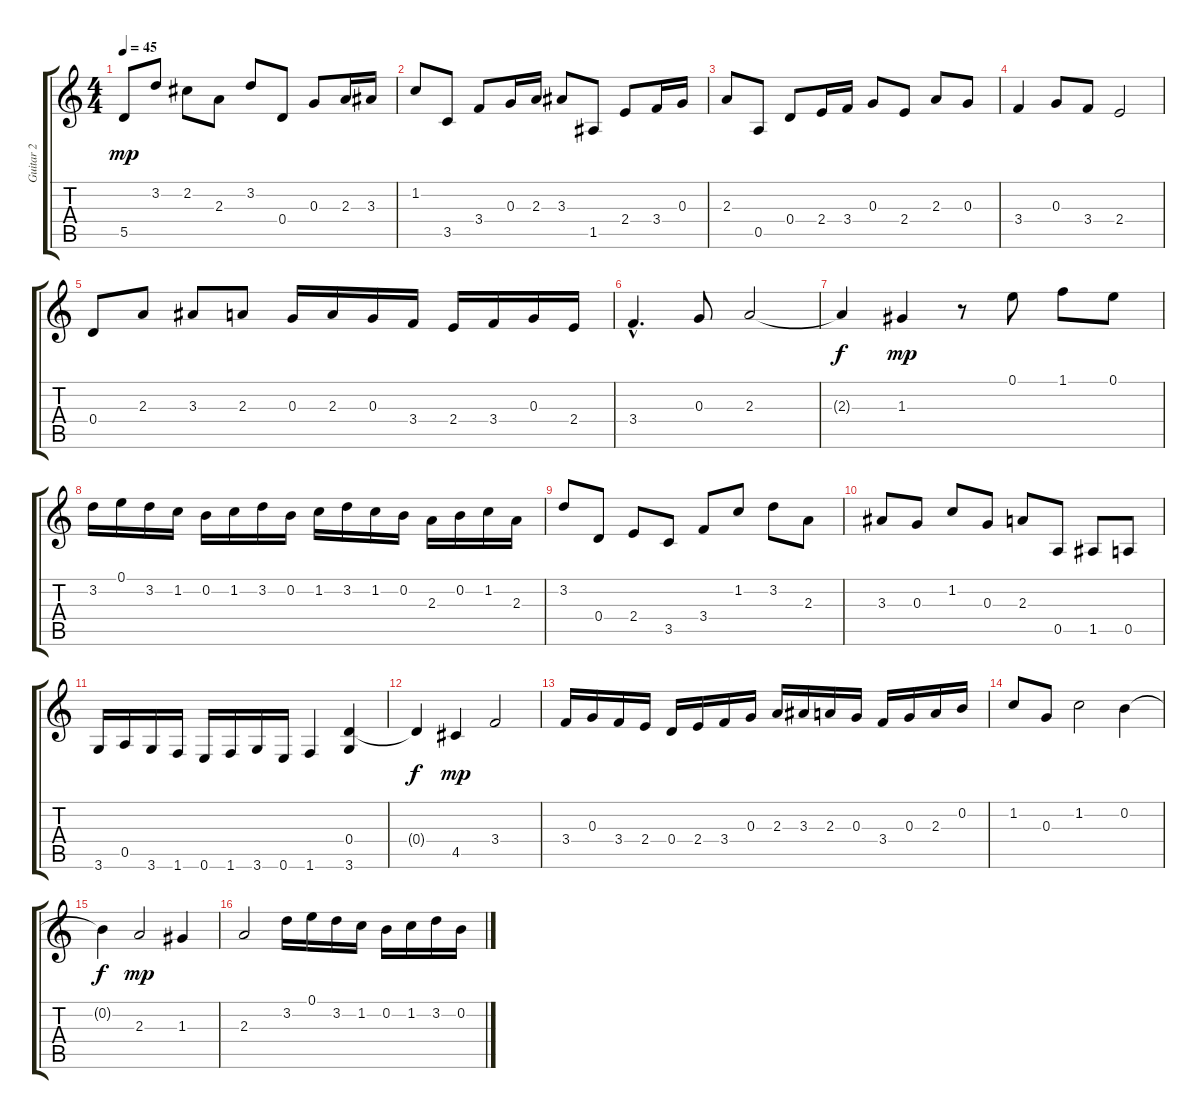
\track ("Guitar 2" "Guitar 2") {instrument acousticguitarnylon}
\staff {score tabs}
\tuning (E4 B3 G3 D3 A2 E2) {hide}
\ts (4 4)
\tempo 45
\clef g2
\ks c
5.5.8{dy mp instrument acousticguitarnylon} 3.2.8 2.2.8 2.3.8 3.2.8 0.4.8 0.3.8 2.3.16 3.3.16 |
1.2.8 3.5.8 3.4.8 0.3.16 2.3.16 3.3.8 1.5.8 2.4.8 3.4.16 0.3.16 |
2.3.8 0.5.8 0.4.8 2.4.16 3.4.16 0.3.8 2.4.8 2.3.8 0.3.8 |
3.4.4 0.3.8 3.4.8 2.4.2 |
0.4.8 2.3.8 3.3.8 2.3.8 0.3.16 2.3.16 0.3.16 3.4.16 2.4.16 3.4.16 0.3.16 2.4.16 |
3.4{hac}.4{d} 0.3.8 2.3.2 |
2.3{t}.4{dy f} 1.3.4{dy mp} r.8 0.1.8 1.1.8 0.1.8 |
3.2.16 0.1.16 3.2.16 1.2.16 0.2.16 1.2.16 3.2.16 0.2.16 1.2.16 3.2.16 1.2.16 0.2.16 2.3.16 0.2.16 1.2.16 2.3.16 |
3.2.8 0.4.8 2.4.8 3.5.8 3.4.8 1.2.8 3.2.8 2.3.8 |
3.3.8 0.3.8 1.2.8 0.3.8 2.3.8 0.5.8 1.5.8 0.5.8 |
3.6.16 0.5.16 3.6.16 1.6.16 0.6.16 1.6.16 3.6.16 0.6.16 1.6.4 (0.4 3.6).4 |
0.4{t}.4{dy f} 4.5.4{dy mp} 3.4.2 |
3.4.16 0.3.16 3.4.16 2.4.16 0.4.16 2.4.16 3.4.16 0.3.16 2.3.16 3.3.16 2.3.16 0.3.16 3.4.16 0.3.16 2.3.16 0.2.16 |
1.2.8 0.3.8 1.2.2 0.2.4 |
0.2{t}.4{dy f} 2.3.2{dy mp} 1.3.4 |
2.3.2 3.2.16 0.1.16 3.2.16 1.2.16 0.2.16 1.2.16 3.2.16 0.2.16
